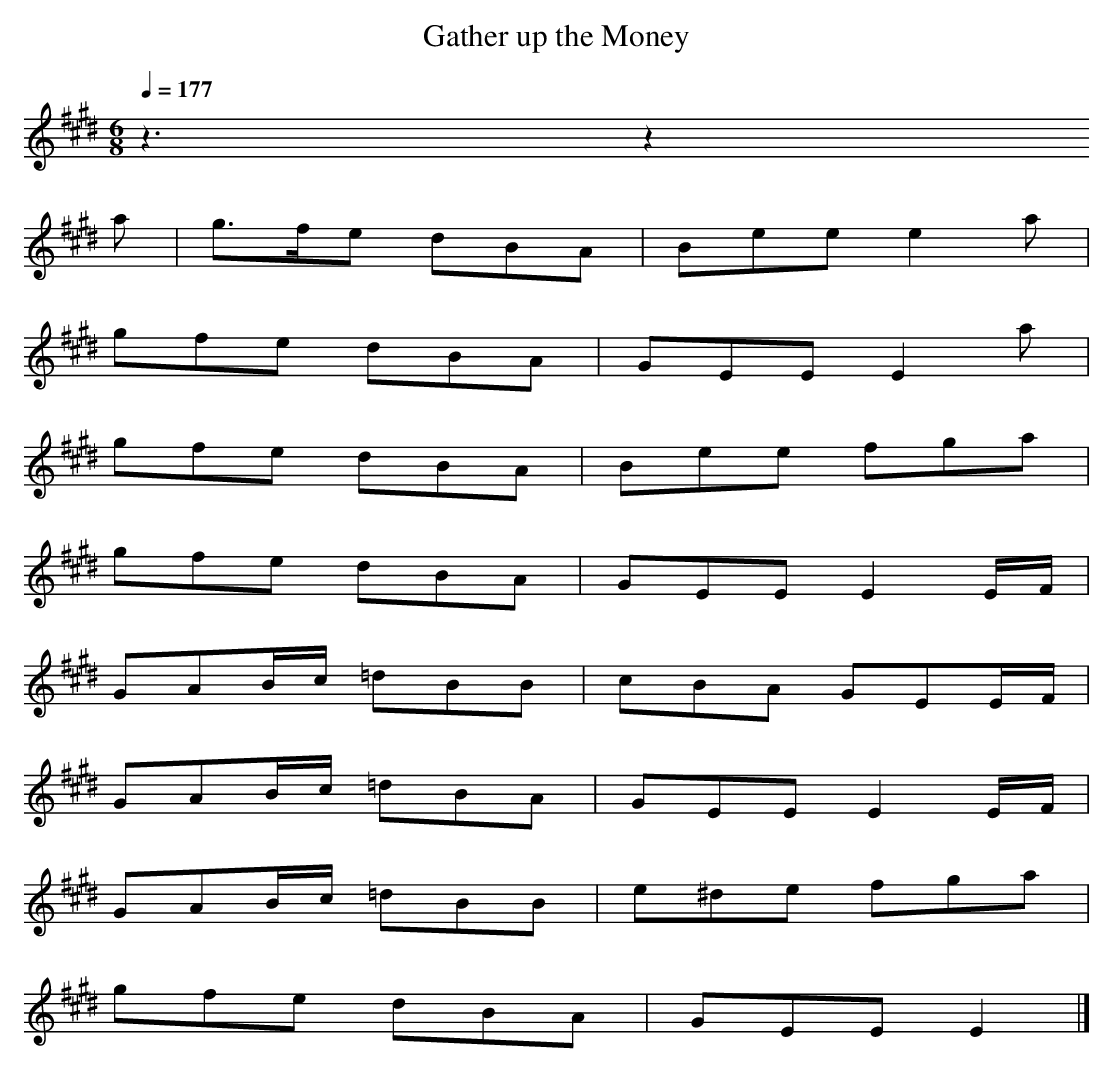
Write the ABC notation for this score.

X:1
T: Gather up the Money
M: 6/8
L: 1/8
Q: 1/4=177
K: E % 4 sharps
V: 1
z3 z2
a | g>fe dBA | Bee e2a |
gfe dBA | GEE E2a |
gfe dBA | Bee fga |
gfe dBA | GEE E2E/F/ |
GAB/c/ =dBB | cBA GEE/F/ |
GAB/c/ =dBA | GEE E2E/F/ |
GAB/c/ =dBB | e^de fga |
gfe dBA | GEE E2 |]
